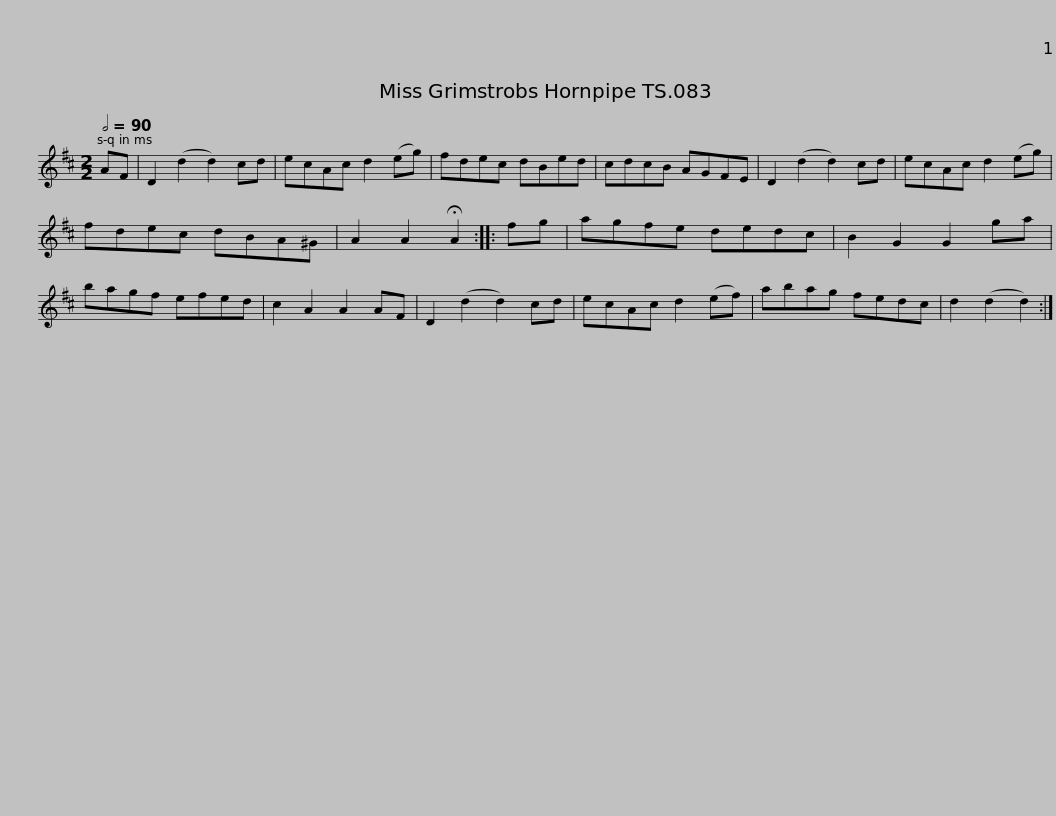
X:1
L:1/8
Q:1/2=90
M:2/2
I:linebreak $
K:D
V:1 treble
V:1
 AF | D2 (d2 d2) cd | ecAc d2 (eg) | fdec dBed | cdcB AGFE | %5
 D2 (d2 d2) cd | ecAc d2 (eg) |$ fdec dBA^G | A2 A2 !fermata!A2 :: fg | %10
 agfe dedc | B2 G2 G2 ga | bagf efed | c2 A2 A2 AF |$ D2 (d2 d2) cd | %15
 ecAc d2 (ef) | abag fedc | d2 (d2 d2) :| %18
